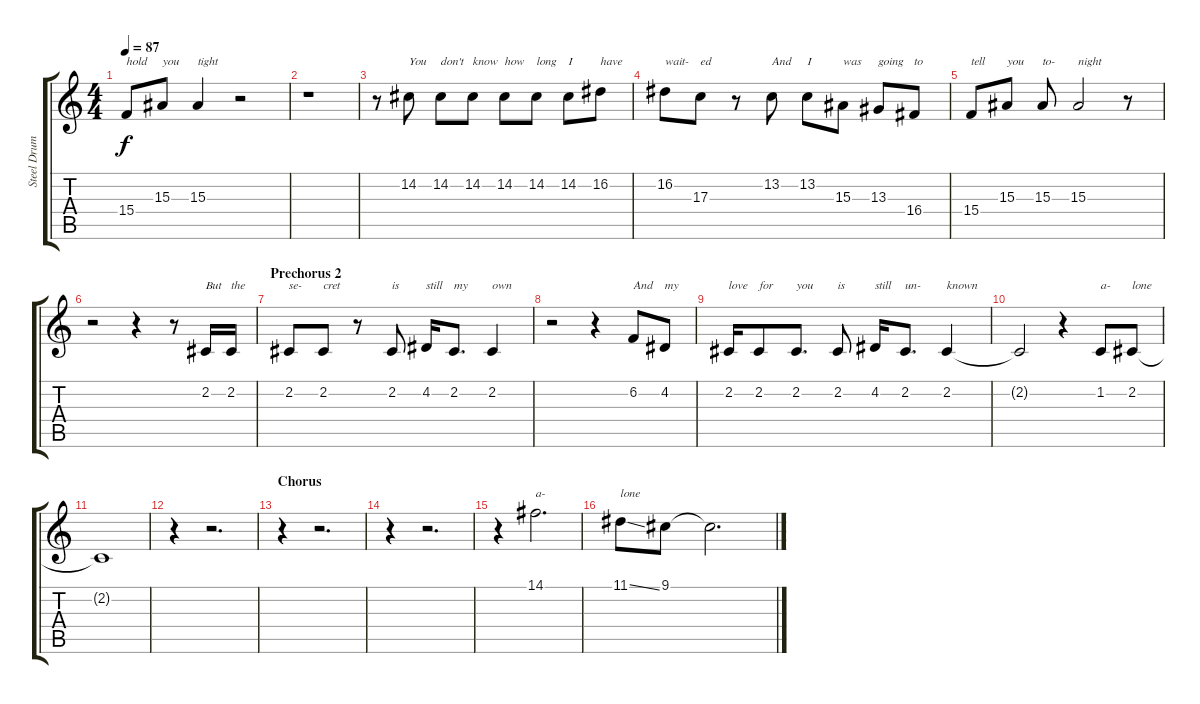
\track ("Steel Drums" "Steel Drum") {instrument steeldrums}
\staff {score tabs}
\tuning (E4 B3 G3 D3 A2 E2) {hide}
\ts (4 4)
\tempo 87
\clef g2
\ks c
15.4.8{txt "hold" dy f} 15.3.8{txt "you"} 15.3.4{txt "tight"} r.2 |
r.1 |
r.8 14.2.8{txt "You"} 14.2.8{txt "don't"} 14.2.8{txt "know"} 14.2.8{txt "how"} 14.2.8{txt "long"} 14.2.8{txt "I"} 16.2.8{txt "have"} |
16.2.8{txt "wait-"} 17.3.8{txt "ed"} r.8 13.2.8{txt "And"} 13.2.8{txt "I"} 15.3.8{txt "was"} 13.3.8{txt "going"} 16.4.8{txt "to"} |
15.4.8{txt "tell"} 15.3.8{txt "you"} 15.3.8{txt "to-"} 15.3.2{txt "night"} r.8 |
r.2 r.4 r.8 2.2.16{txt "But"} 2.2.16{txt "the"} |
\section ("" "Prechorus 2")
2.2.8{txt "se-"} 2.2.8{txt "cret"} r.8 2.2.8{txt "is"} 4.2.16{txt "still"} 2.2.8{d txt "my"} 2.2.4{txt "own"} |
r.2 r.4 6.2.8{txt "And"} 4.2.8{txt "my"} |
2.2.16{txt "love"} 2.2.8{txt "for"} 2.2.8{d txt "you"} 2.2.8{txt "is"} 4.2.16{txt "still"} 2.2.8{d txt "un-"} 2.2.4{txt "known"} |
2.2{t}.2 r.4 1.2.8{txt "a-"} 2.2.8{txt "lone"} |
2.2{t}.1 |
r.4 r.2{d} |
\section ("" "Chorus")
r.4 r.2{d} |
r.4 r.2{d} |
r.4 14.1.2{d txt "a-"} |
11.1{ss}.8{txt "lone"} 9.1.8 9.1{t}.2{d}
